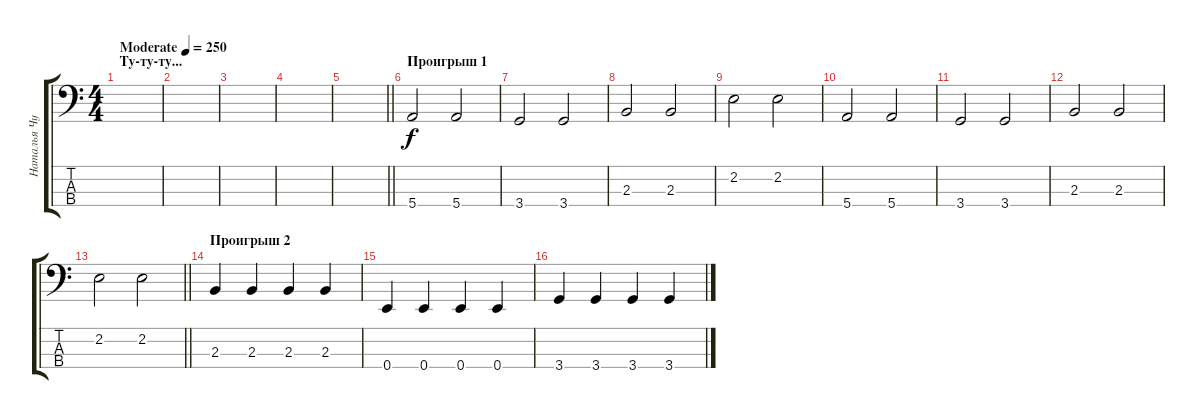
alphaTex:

\track ("Наталья Чумакова" "Наталья Чу") {instrument electricbasspick}
\staff {score tabs}
\tuning (G2 D2 A1 E1) {hide}
\ts (4 4)
\section ("" "Ту-ту-ту...")
\tempo (250 "Moderate")
\clef f4
\ks c
|
|
|
|
\barLineRight lightlight
|
\section ("" "Проигрыш 1")
5.4.2 5.4.2 |
3.4.2 3.4.2 |
2.3.2 2.3.2 |
2.2.2 2.2.2 |
5.4.2 5.4.2 |
3.4.2 3.4.2 |
2.3.2 2.3.2 |
\barLineRight lightlight
2.2.2 2.2.2 |
\section ("" "Проигрыш 2")
2.3.4 2.3.4 2.3.4 2.3.4 |
0.4.4 0.4.4 0.4.4 0.4.4 |
3.4.4 3.4.4 3.4.4 3.4.4
